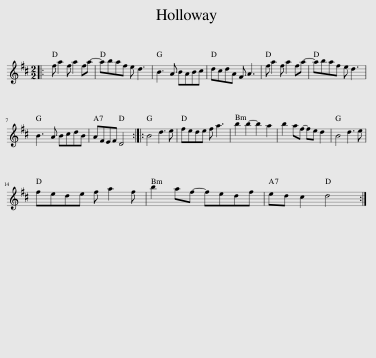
X:1
L:1/8
M:2/2
I:linebreak $
K:D
V:1 treble
V:1
|: f a2 f a2 fa- | abaf e d3 | B3 A BABc | dcdA F A3 | f a2 f a2 fa- | %5
 abaf e d3 |$ B3 A BcdB | AFEF D4 :: B4 d3 e | fede f a3 | %10
 b2 b2- b2 a2 | b2 af- fe d2 | B4 d3 e |$ fede f a2 f | b2 af- fedf | %15
 ed c2 d4 :| %16
